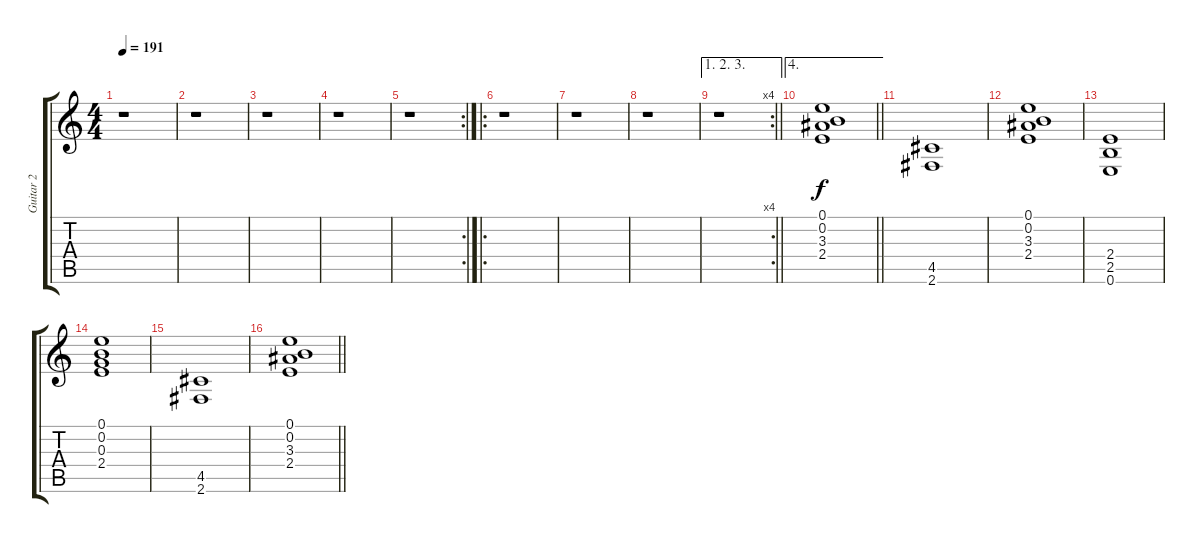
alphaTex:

\track ("Guitar 2" "Guitar 2") {instrument distortionguitar}
\staff {score tabs}
\tuning (E4 B3 G3 D3 A2 E2) {hide}
\ts (4 4)
\tempo 191
\clef g2
\ks c
r.1{dy f} |
r.1 |
r.1 |
r.1 |
\rc 2
r.1 |
\ro
r.1 |
r.1 |
r.1 |
\ae (1 2 3)
\rc 4
\barLineRight lightlight
r.1 |
\ae 4
\barLineRight lightlight
(0.1 0.2 3.3 2.4).1{volume 13 instrument distortionguitar} |
(4.5 2.6).1 |
(0.1 0.2 3.3 2.4).1 |
(2.4 2.5 0.6).1 |
(0.1 0.2 0.3 2.4).1 |
(4.5 2.6).1 |
\barLineRight lightlight
(0.1 0.2 3.3 2.4).1
